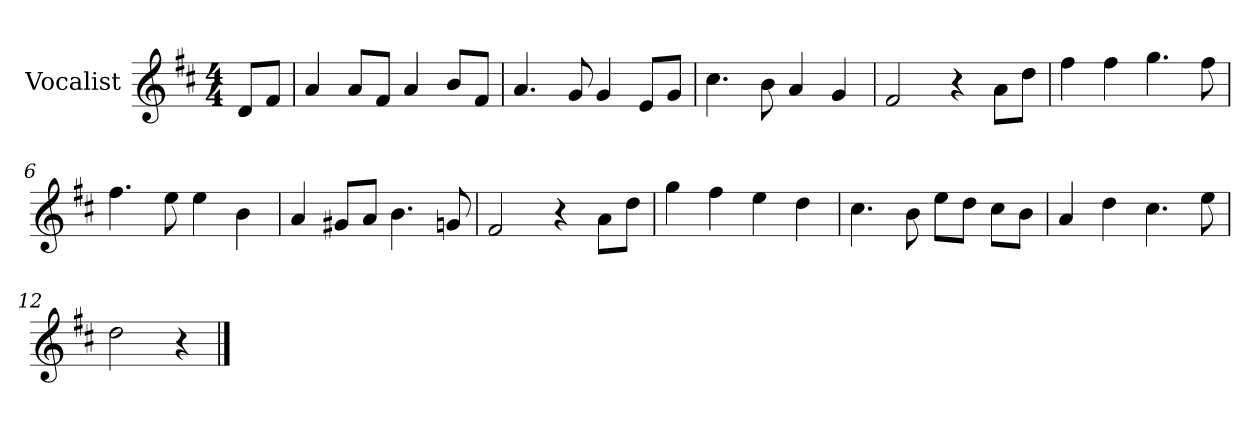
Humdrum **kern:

**kern
*part1
*staff1
*I"Vocalist
*k[f#c#]
*D:
*M4/4
=
8dL
8f#J
=1
4a
8aL
8f#J
4a
8bL
8f#J
=2
4.a
8g
4g
8eL
8gJ
=3
4.cc#
8b
4a
4g
=4
2f#
4r
8aL
8ddJ
=5
4ff#
4ff#
4.gg
8ff#
=6
4.ff#
8ee
4ee
4b
=7
4a
8g#XL
8aJ
4.b
8gn
=8
2f#
4r
8aL
8ddJ
=9
4gg
4ff#
4ee
4dd
=10
4.cc#
8b
8eeL
8ddJ
8cc#L
8bJ
=11
4a
4dd
4.cc#
8ee
=12
2dd
4r
==
*-
